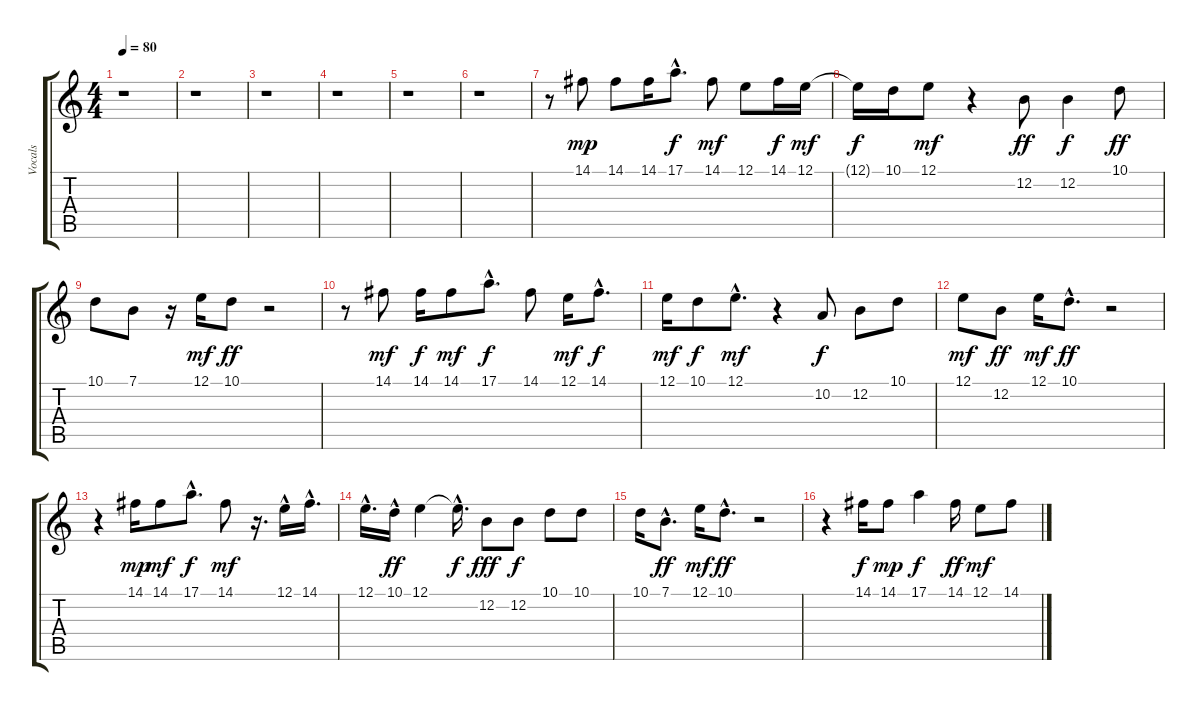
\track ("Vocals              " "Vocals    ") {instrument percussiveorgan}
\staff {score tabs}
\tuning (E4 B3 G3 D3 A2 E2) {hide}
\ts (4 4)
\tempo 80
\clef g2
\ks c
r.1{dy mp instrument percussiveorgan} |
r.1 |
r.1 |
r.1 |
r.1 |
r.1 |
r.8 14.1.8 14.1.8 14.1.16 17.1{hac}.8{d dy f} 14.1.8{dy mf} 12.1.8 14.1.16{dy f} 12.1.16{dy mf} |
12.1{t}.16{dy f} 10.1.16 12.1.8{dy mf} r.4 12.2.8{dy ff} 12.2.4{dy f} 10.1.8{dy ff} |
10.1.8 7.1.8 r.16 12.1.16{dy mf} 10.1.8{dy ff} r.2 |
r.8 14.1.8{dy mf} 14.1.16{dy f} 14.1.8{dy mf} 17.1{hac}.8{d dy f} 14.1.8 12.1.16{dy mf} 14.1{hac}.8{d dy f} |
12.1.16{dy mf} 10.1.8{dy f} 12.1{hac}.8{d dy mf} r.4 10.2.8{dy f} 12.2.8 10.1.8 |
12.1.8{dy mf} 12.2.8{dy ff} 12.1.16{dy mf} 10.1{hac}.8{d dy ff} r.2 |
r.4 14.1.16{dy mp} 14.1.8{dy mf} 17.1{hac}.8{d dy f} 14.1.8{dy mf} r.16{d} 12.1{hac}.16 14.1{hac}.16{d} |
12.1{hac}.16{d} 10.1{hac}.16{dy ff} 12.1.4 12.1{hac t}.16{d dy f} 12.2.8{dy fff} 12.2.8{dy f} 10.1.8 10.1.8 |
10.1.16 7.1{hac}.8{d dy ff} 12.1.16{dy mf} 10.1{hac}.8{d dy ff} r.2 |
r.4 14.1.16{dy f} 14.1.8{dy mp} 17.1.4{dy f} 14.1.16{dy ff} 12.1.8{dy mf} 14.1.8
